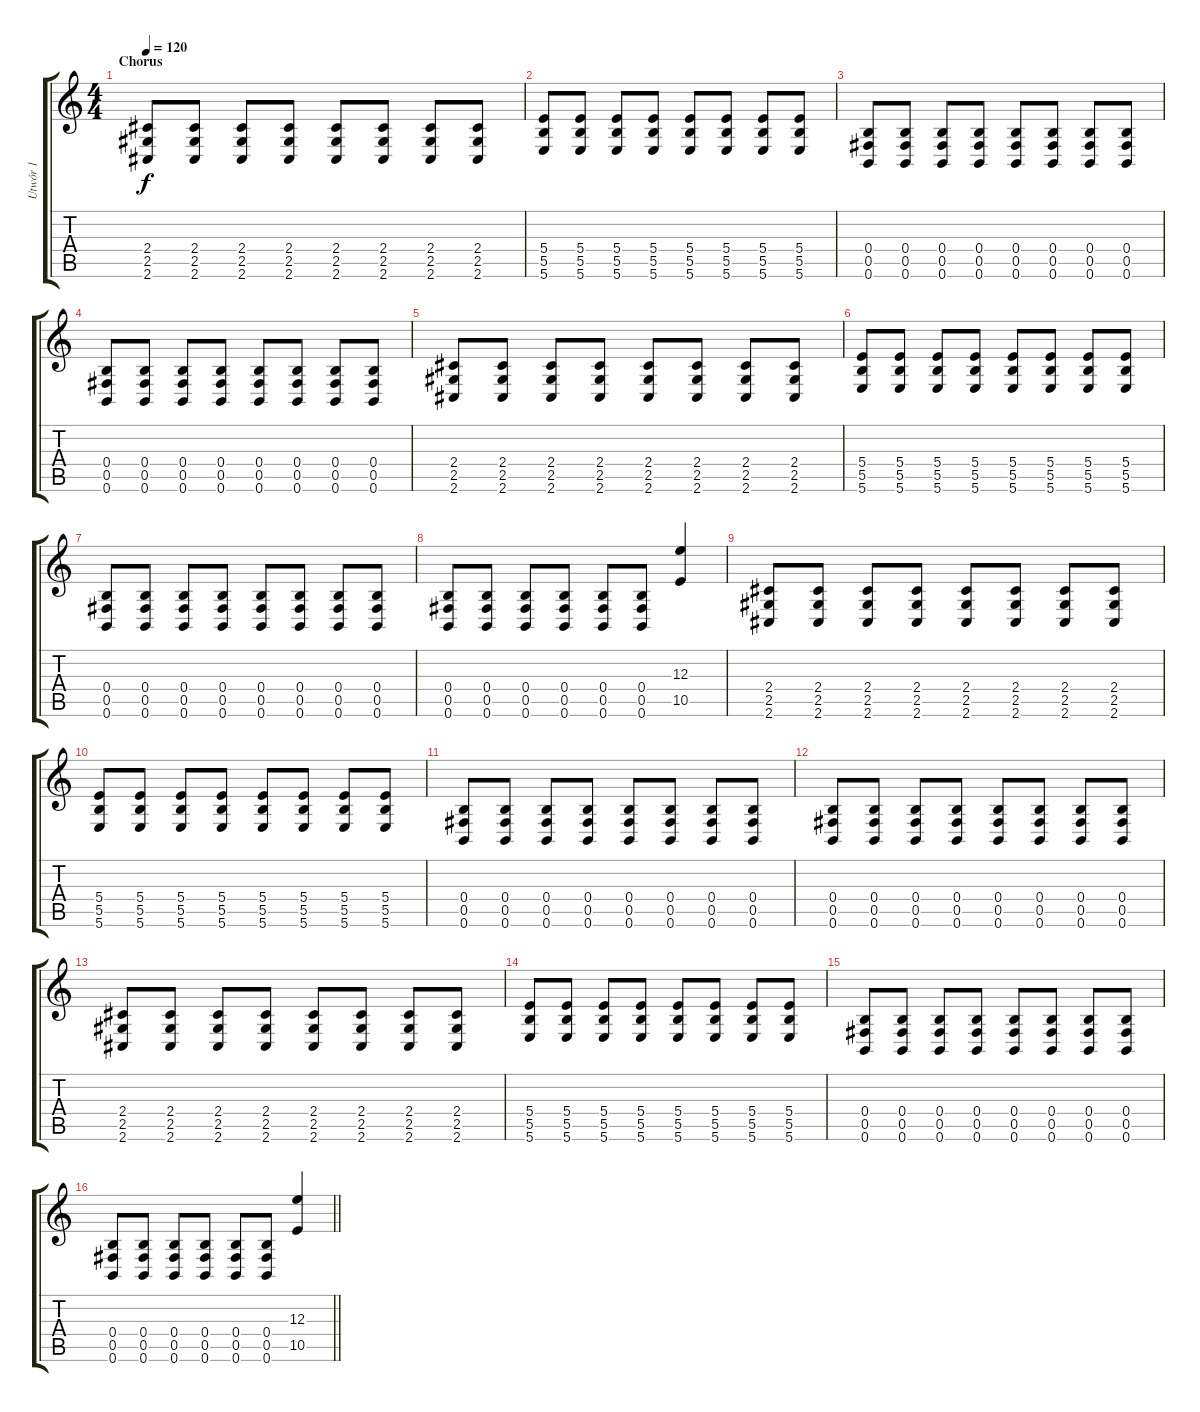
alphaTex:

\track ("Utwór 1" "Utwór 1") {instrument distortionguitar}
\staff {score tabs}
\tuning (Db4 Ab3 E3 B2 Gb2 B1) {hide}
\ts (4 4)
\section ("" "Chorus")
\tempo 120
\clef g2
\ks c
(2.4 2.5 2.6).8{dy f} (2.4 2.5 2.6).8 (2.4 2.5 2.6).8 (2.4 2.5 2.6).8 (2.4 2.5 2.6).8 (2.4 2.5 2.6).8 (2.4 2.5 2.6).8 (2.4 2.5 2.6).8 |
(5.4 5.5 5.6).8 (5.4 5.5 5.6).8 (5.4 5.5 5.6).8 (5.4 5.5 5.6).8 (5.4 5.5 5.6).8 (5.4 5.5 5.6).8 (5.4 5.5 5.6).8 (5.4 5.5 5.6).8 |
(0.4 0.5 0.6).8 (0.4 0.5 0.6).8 (0.4 0.5 0.6).8 (0.4 0.5 0.6).8 (0.4 0.5 0.6).8 (0.4 0.5 0.6).8 (0.4 0.5 0.6).8 (0.4 0.5 0.6).8 |
(0.4 0.5 0.6).8 (0.4 0.5 0.6).8 (0.4 0.5 0.6).8 (0.4 0.5 0.6).8 (0.4 0.5 0.6).8 (0.4 0.5 0.6).8 (0.4 0.5 0.6).8 (0.4 0.5 0.6).8 |
(2.4 2.5 2.6).8 (2.4 2.5 2.6).8 (2.4 2.5 2.6).8 (2.4 2.5 2.6).8 (2.4 2.5 2.6).8 (2.4 2.5 2.6).8 (2.4 2.5 2.6).8 (2.4 2.5 2.6).8 |
(5.4 5.5 5.6).8 (5.4 5.5 5.6).8 (5.4 5.5 5.6).8 (5.4 5.5 5.6).8 (5.4 5.5 5.6).8 (5.4 5.5 5.6).8 (5.4 5.5 5.6).8 (5.4 5.5 5.6).8 |
(0.4 0.5 0.6).8 (0.4 0.5 0.6).8 (0.4 0.5 0.6).8 (0.4 0.5 0.6).8 (0.4 0.5 0.6).8 (0.4 0.5 0.6).8 (0.4 0.5 0.6).8 (0.4 0.5 0.6).8 |
(0.4 0.5 0.6).8 (0.4 0.5 0.6).8 (0.4 0.5 0.6).8 (0.4 0.5 0.6).8 (0.4 0.5 0.6).8 (0.4 0.5 0.6).8 (12.3 10.5).4 |
(2.4 2.5 2.6).8 (2.4 2.5 2.6).8 (2.4 2.5 2.6).8 (2.4 2.5 2.6).8 (2.4 2.5 2.6).8 (2.4 2.5 2.6).8 (2.4 2.5 2.6).8 (2.4 2.5 2.6).8 |
(5.4 5.5 5.6).8 (5.4 5.5 5.6).8 (5.4 5.5 5.6).8 (5.4 5.5 5.6).8 (5.4 5.5 5.6).8 (5.4 5.5 5.6).8 (5.4 5.5 5.6).8 (5.4 5.5 5.6).8 |
(0.4 0.5 0.6).8 (0.4 0.5 0.6).8 (0.4 0.5 0.6).8 (0.4 0.5 0.6).8 (0.4 0.5 0.6).8 (0.4 0.5 0.6).8 (0.4 0.5 0.6).8 (0.4 0.5 0.6).8 |
(0.4 0.5 0.6).8 (0.4 0.5 0.6).8 (0.4 0.5 0.6).8 (0.4 0.5 0.6).8 (0.4 0.5 0.6).8 (0.4 0.5 0.6).8 (0.4 0.5 0.6).8 (0.4 0.5 0.6).8 |
(2.4 2.5 2.6).8 (2.4 2.5 2.6).8 (2.4 2.5 2.6).8 (2.4 2.5 2.6).8 (2.4 2.5 2.6).8 (2.4 2.5 2.6).8 (2.4 2.5 2.6).8 (2.4 2.5 2.6).8 |
(5.4 5.5 5.6).8 (5.4 5.5 5.6).8 (5.4 5.5 5.6).8 (5.4 5.5 5.6).8 (5.4 5.5 5.6).8 (5.4 5.5 5.6).8 (5.4 5.5 5.6).8 (5.4 5.5 5.6).8 |
(0.4 0.5 0.6).8 (0.4 0.5 0.6).8 (0.4 0.5 0.6).8 (0.4 0.5 0.6).8 (0.4 0.5 0.6).8 (0.4 0.5 0.6).8 (0.4 0.5 0.6).8 (0.4 0.5 0.6).8 |
\barLineRight lightlight
(0.4 0.5 0.6).8 (0.4 0.5 0.6).8 (0.4 0.5 0.6).8 (0.4 0.5 0.6).8 (0.4 0.5 0.6).8 (0.4 0.5 0.6).8 (12.3 10.5).4
